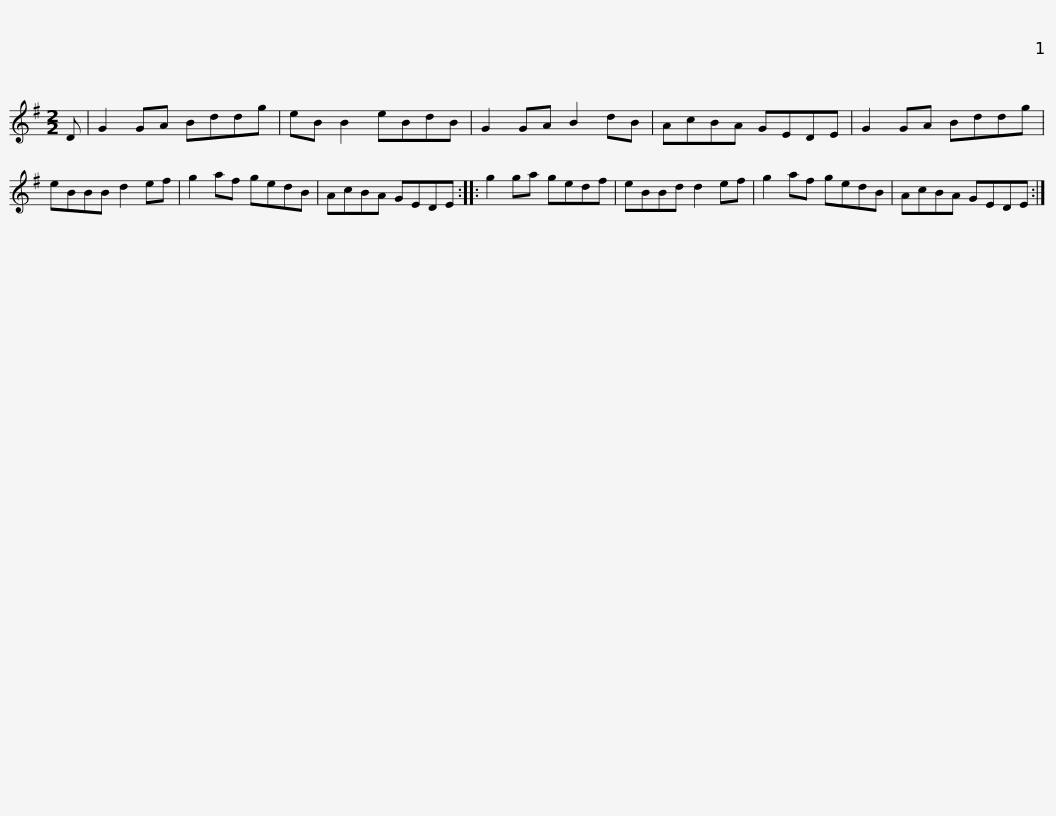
X:1
L:1/8
M:2/2
I:linebreak $
K:G
V:1 treble
V:1
 D | G2 GA Bddg | eB B2 eBdB | G2 GA B2 dB | AcBA GEDE | %5
 G2 GA Bddg | eBBB d2 ef |$ g2 af gedB | AcBA GEDE :: g2 ga gedf | %10
 eBBd d2 ef | g2 af gedB |$ AcBA GEDE :| %13
